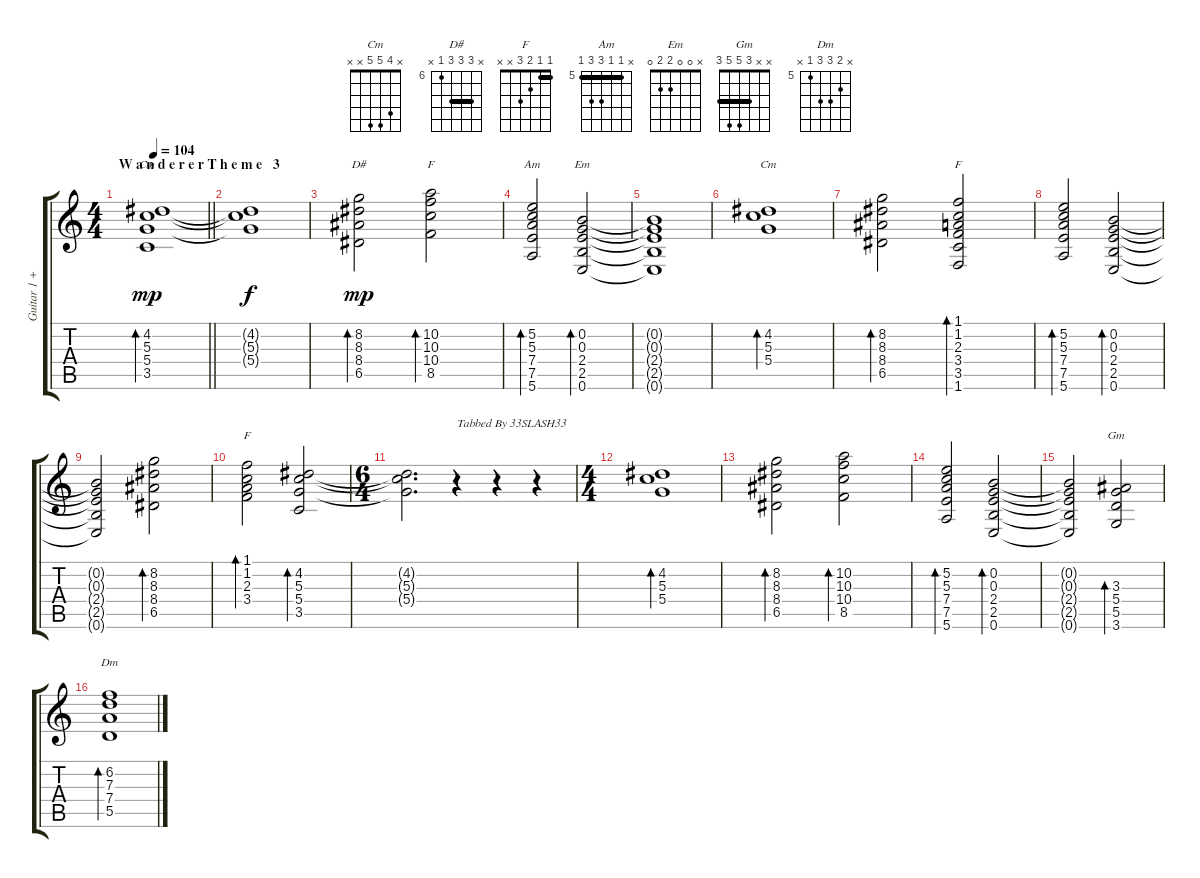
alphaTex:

\track ("Guitar 1 + Voice" "Guitar 1 +") {instrument acousticguitarsteel}
\staff {score tabs}
\tuning (E4 B3 G3 D3 A2 E2) {hide}
\chord ("Cm" x 4 5 5 3 x)
\chord ("D#" x 8 8 8 6 x) {firstfret 6 barre 8}
\chord ("F" x 10 10 10 8 x) {firstfret 8 barre 10}
\chord ("Am" x 5 5 7 7 5) {firstfret 5 barre 5}
\chord ("Em" x 0 0 2 2 0)
\chord ("Cm" x 4 5 5 x x)
\chord ("F" 1 1 2 3 3 1) {barre 1}
\chord ("F" 1 1 2 3 x x) {barre 1}
\chord ("Gm" x x 3 5 5 3) {barre 3}
\chord ("Dm" x 6 7 7 5 x) {firstfret 5}
\ts (4 4)
\section ("" "W a n d e r e r T h e m e   3")
\tempo 104
\clef g2
\barLineRight lightlight
\ks c
(4.2 5.3 5.4 3.5).1{bd 240 ch "Cm" dy mp} |
(4.2{t} 5.3{t} 5.4{t}).1{dy f} |
(8.2 8.3 8.4 6.5).2{bd 240 ch "D#" dy mp} (10.2 10.3 10.4 8.5).2{bd 240 ch "F"} |
(5.2 5.3 7.4 7.5 5.6).2{bd 240 ch "Am"} (0.2 0.3 2.4 2.5 0.6).2{bd 240 ch "Em"} |
(0.2{t} 0.3{t} 2.4{t} 2.5{t} 0.6{t}).1 |
(4.2 5.3 5.4).1{bd 240 ch "Cm"} |
(8.2 8.3 8.4 6.5).2{bd 240} (1.1 1.2 2.3 3.4 3.5 1.6).2{bd 120 ch "F"} |
(5.2 5.3 7.4 7.5 5.6).2{bd 120} (0.2 0.3 2.4 2.5 0.6).2{bd 120} |
(0.2{t} 0.3{t} 2.4{t} 2.5{t} 0.6{t}).2 (8.2 8.3 8.4 6.5).2{bd 120} |
(1.1 1.2 2.3 3.4).2{bd 120 ch "F"} (4.2 5.3 5.4 3.5).2{bd 120} |
\ts (6 4)
(4.2{t} 5.3{t} 5.4{t}).2{d} r.4{txt "Tabbed By 33SLASH33"} r.4 r.4 |
\ts (4 4)
(4.2 5.3 5.4).1{bd 120} |
(8.2 8.3 8.4 6.5).2{bd 240} (10.2 10.3 10.4 8.5).2{bd 240} |
(5.2 5.3 7.4 7.5 5.6).2{bd 240} (0.2 0.3 2.4 2.5 0.6).2{bd 240} |
(0.2{t} 0.3{t} 2.4{t} 2.5{t} 0.6{t}).2 (3.3 5.4 5.5 3.6).2{bd 240 ch "Gm"} |
(6.2 7.3 7.4 5.5).1{bd 240 ch "Dm"}
